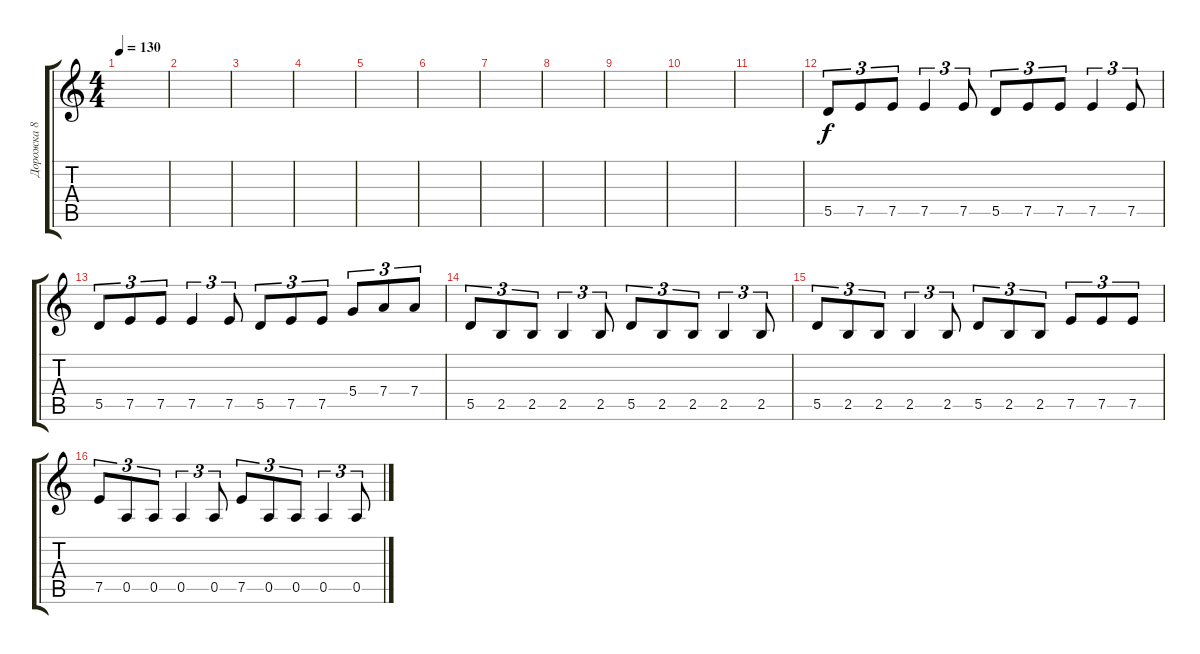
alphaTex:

\track ("Дорожка 8" "Дорожка 8") {instrument overdrivenguitar}
\staff {score tabs}
\tuning (E4 B3 G3 D3 A2 E2) {hide}
\ts (4 4)
\tempo 130
\clef g2
\ks c
|
|
|
|
|
|
|
|
|
|
|
5.5.8{tu (3 2) volume 16 instrument overdrivenguitar} 7.5.8{tu (3 2)} 7.5.8{tu (3 2)} 7.5.4{tu (3 2)} 7.5.8{tu (3 2)} 5.5.8{tu (3 2)} 7.5.8{tu (3 2)} 7.5.8{tu (3 2)} 7.5.4{tu (3 2)} 7.5.8{tu (3 2)} |
5.5.8{tu (3 2)} 7.5.8{tu (3 2)} 7.5.8{tu (3 2)} 7.5.4{tu (3 2)} 7.5.8{tu (3 2)} 5.5.8{tu (3 2)} 7.5.8{tu (3 2)} 7.5.8{tu (3 2)} 5.4.8{tu (3 2)} 7.4.8{tu (3 2)} 7.4.8{tu (3 2)} |
5.5.8{tu (3 2)} 2.5.8{tu (3 2)} 2.5.8{tu (3 2)} 2.5.4{tu (3 2)} 2.5.8{tu (3 2)} 5.5.8{tu (3 2)} 2.5.8{tu (3 2)} 2.5.8{tu (3 2)} 2.5.4{tu (3 2)} 2.5.8{tu (3 2)} |
5.5.8{tu (3 2)} 2.5.8{tu (3 2)} 2.5.8{tu (3 2)} 2.5.4{tu (3 2)} 2.5.8{tu (3 2)} 5.5.8{tu (3 2)} 2.5.8{tu (3 2)} 2.5.8{tu (3 2)} 7.5.8{tu (3 2)} 7.5.8{tu (3 2)} 7.5.8{tu (3 2)} |
7.5.8{tu (3 2)} 0.5.8{tu (3 2)} 0.5.8{tu (3 2)} 0.5.4{tu (3 2)} 0.5.8{tu (3 2)} 7.5.8{tu (3 2)} 0.5.8{tu (3 2)} 0.5.8{tu (3 2)} 0.5.4{tu (3 2)} 0.5.8{tu (3 2)}
